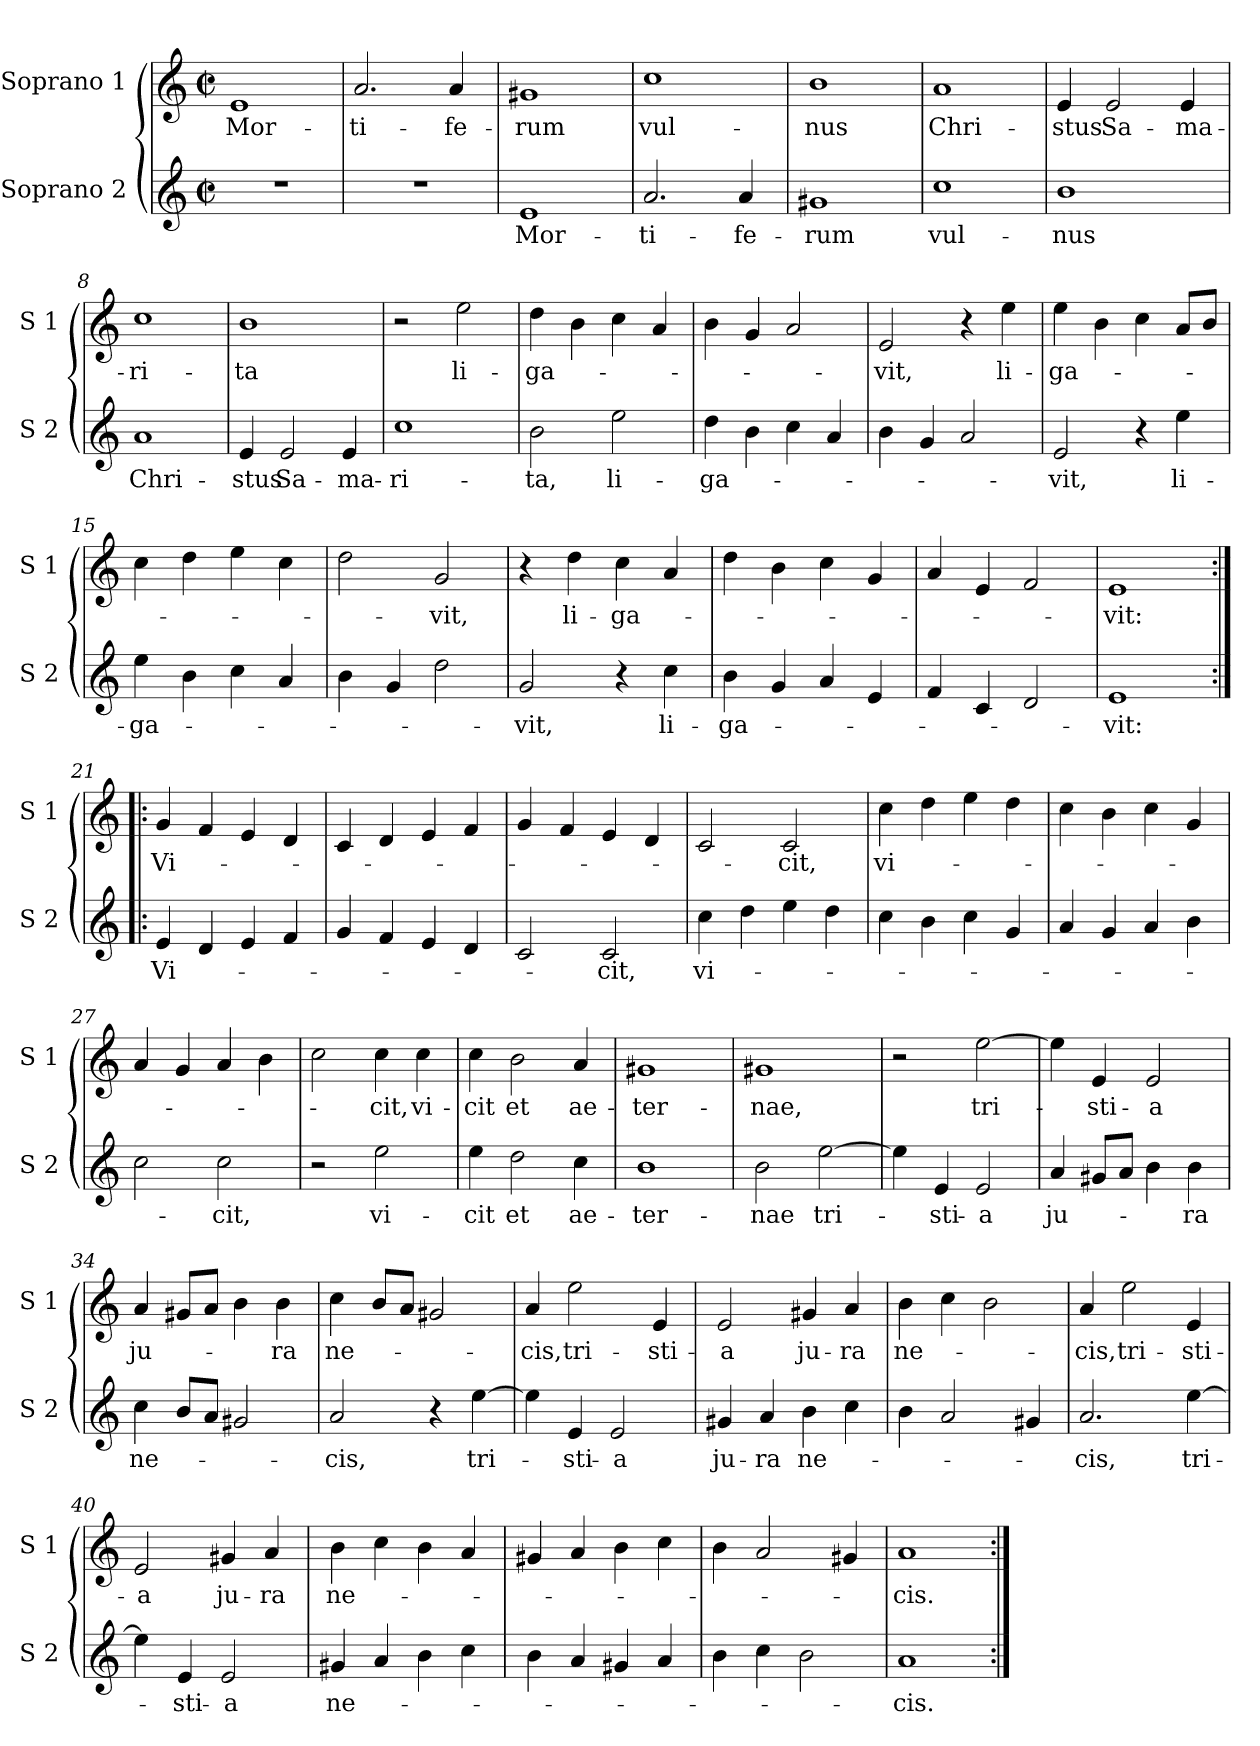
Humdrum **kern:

**kern	**text	**kern	**text
*part2	*part2	*part1	*part1
*staff2	*staff2	*staff1	*staff1
*I"Soprano 2	*	*I"Soprano 1	*
*I'S 2	*	*I'S 1	*
*clefG2	*	*clefG2	*
*k[]	*	*k[]	*
*C:	*	*C:	*
*M2/2	*	*M2/2	*
*met(c|)	*	*met(c|)	*
=1	=1	=1	=1
!	!	!	!LO:LY:b
1r	.	1e	Mor-
=2	=2	=2	=2
!	!	!	!LO:LY:b
1r	.	2.a/	-ti-
!	!	!	!LO:LY:b
.	.	4a/	-fe-
=3	=3	=3	=3
!	!LO:LY:b	!	!LO:LY:b
1e	Mor-	1g#X	-rum
=4	=4	=4	=4
!	!LO:LY:b	!	!LO:LY:b
2.a/	-ti-	1cc	vul-
!	!LO:LY:b	!	!
4a/	-fe-	.	.
=5	=5	=5	=5
!	!LO:LY:b	!	!LO:LY:b
1g#X	-rum	1b	-nus
!!LO:LB:g=z
=6	=6	=6	=6
!	!LO:LY:b	!	!LO:LY:b
1cc	vul-	1a	Chri-
=7	=7	=7	=7
!	!LO:LY:b	!	!LO:LY:b
1b	-nus	4e/	-stus
!	!	!	!LO:LY:b
.	.	2e/	Sa-
!	!	!	!LO:LY:b
.	.	4e/	-ma-
=8	=8	=8	=8
!	!LO:LY:b	!	!LO:LY:b
1a	Chri-	1cc	-ri-
=9	=9	=9	=9
!	!LO:LY:b	!	!LO:LY:b
4e/	-stus	1b	-ta
!	!LO:LY:b	!	!
2e/	Sa-	.	.
!	!LO:LY:b	!	!
4e/	-ma-	.	.
=10	=10	=10	=10
!	!LO:LY:b	!	!
1cc	-ri-	2r	.
!	!	!	!LO:LY:b
.	.	2ee\	li-
!!LO:LB:g=z
=11	=11	=11	=11
!	!LO:LY:b	!	!LO:LY:b
2b\	-ta,	4dd\	-ga-
.	.	4b\	.
!	!LO:LY:b	!	!
2ee\	li-	4cc\	.
.	.	4a/	.
=12	=12	=12	=12
!	!LO:LY:b	!	!
4dd\	-ga-	4b\	.
4b\	.	4g/	.
4cc\	.	2a/	.
4a/	.	.	.
=13	=13	=13	=13
!	!	!	!LO:LY:b
4b\	.	2e/	-vit,
4g/	.	.	.
2a/	.	4r	.
!	!	!	!LO:LY:b
.	.	4ee\	li-
=14	=14	=14	=14
!	!LO:LY:b	!	!LO:LY:b
2e/	-vit,	4ee\	-ga-
.	.	4b\	.
4r	.	4cc\	.
!	!LO:LY:b	!	!
4ee\	li-	8a/L	.
.	.	8b/J	.
=15	=15	=15	=15
!	!LO:LY:b	!	!
4ee\	-ga-	4cc\	.
4b\	.	4dd\	.
4cc\	.	4ee\	.
4a/	.	4cc\	.
!!LO:LB:g=z
=16	=16	=16	=16
4b\	.	2dd\	.
4g/	.	.	.
!	!	!	!LO:LY:b
2dd\	.	2g/	-vit,
=17	=17	=17	=17
!	!LO:LY:b	!	!
2g/	-vit,	4r	.
!	!	!	!LO:LY:b
.	.	4dd\	li-
!	!	!	!LO:LY:b
4r	.	4cc\	-ga-
!	!LO:LY:b	!	!
4cc\	li-	4a/	.
=18	=18	=18	=18
!	!LO:LY:b	!	!
4b\	-ga-	4dd\	.
4g/	.	4b\	.
4a/	.	4cc\	.
4e/	.	4g/	.
=19	=19	=19	=19
4f/	.	4a/	.
4c/	.	4e/	.
2d/	.	2f/	.
=20	=20	=20	=20
!	!LO:LY:b	!	!LO:LY:b
1e	-vit:	1e	-vit:
!!LO:LB:g=z
=21:|!|:	=21:|!|:	=21:|!|:	=21:|!|:
!	!LO:LY:b	!	!LO:LY:b
4e/	Vi-	4g/	Vi-
4d/	.	4f/	.
4e/	.	4e/	.
4f/	.	4d/	.
=22	=22	=22	=22
4g/	.	4c/	.
4f/	.	4d/	.
4e/	.	4e/	.
4d/	.	4f/	.
=23	=23	=23	=23
2c/	.	4g/	.
.	.	4f/	.
!	!LO:LY:b	!	!
2c/	-cit,	4e/	.
.	.	4d/	.
=24	=24	=24	=24
!	!LO:LY:b	!	!
4cc\	vi-	2c/	.
4dd\	.	.	.
!	!	!	!LO:LY:b
4ee\	.	2c/	-cit,
4dd\	.	.	.
=25	=25	=25	=25
!	!	!	!LO:LY:b
4cc\	.	4cc\	vi-
4b\	.	4dd\	.
4cc\	.	4ee\	.
4g/	.	4dd\	.
!!LO:PB:g=z
=26	=26	=26	=26
4a/	.	4cc\	.
4g/	.	4b\	.
4a/	.	4cc\	.
4b\	.	4g/	.
=27	=27	=27	=27
2cc\	.	4a/	.
.	.	4g/	.
!	!LO:LY:b	!	!
2cc\	-cit,	4a/	.
.	.	4b\	.
=28	=28	=28	=28
2r	.	2cc\	.
!	!LO:LY:b	!	!LO:LY:b
2ee\	vi-	4cc\	-cit,
!	!	!	!LO:LY:b
.	.	4cc\	vi-
=29	=29	=29	=29
!	!LO:LY:b	!	!LO:LY:b
4ee\	-cit	4cc\	-cit
!	!LO:LY:b	!	!LO:LY:b
2dd\	et	2b\	et
!	!LO:LY:b	!	!LO:LY:b
4cc\	ae-	4a/	ae-
=30	=30	=30	=30
!	!LO:LY:b	!	!LO:LY:b
1b	-ter-	1g#X	-ter-
!!LO:LB:g=z
=31	=31	=31	=31
!	!LO:LY:b	!	!LO:LY:b
2b\	-nae	1g#X	-nae,
!	!LO:LY:b	!	!
[2ee\	tri-	.	.
=32	=32	=32	=32
4ee\]	.	2r	.
!	!LO:LY:b	!	!
4e/	-sti-	.	.
!	!LO:LY:b	!	!LO:LY:b
2e/	-a	[2ee\	tri-
=33	=33	=33	=33
!	!LO:LY:b	!	!
4a/	ju-	4ee\]	.
!	!	!	!LO:LY:b
8g#X/L	.	4e/	-sti-
8a/J	.	.	.
!	!	!	!LO:LY:b
4b\	.	2e/	-a
!	!LO:LY:b	!	!
4b\	-ra	.	.
=34	=34	=34	=34
!	!LO:LY:b	!	!LO:LY:b
4cc\	ne-	4a/	ju-
8b/L	.	8g#X/L	.
8a/J	.	8a/J	.
2g#X/	.	4b\	.
!	!	!	!LO:LY:b
.	.	4b\	-ra
=35	=35	=35	=35
!	!LO:LY:b	!	!LO:LY:b
2a/	-cis,	4cc\	ne-
.	.	8b/L	.
.	.	8a/J	.
4r	.	2g#X/	.
!	!LO:LY:b	!	!
[4ee\	tri-	.	.
!!LO:LB:g=z
=36	=36	=36	=36
!	!	!	!LO:LY:b
4ee\]	.	4a/	-cis,
!	!LO:LY:b	!	!LO:LY:b
4e/	-sti-	2ee\	tri-
!	!LO:LY:b	!	!
2e/	-a	.	.
!	!	!	!LO:LY:b
.	.	4e/	-sti-
=37	=37	=37	=37
!	!LO:LY:b	!	!LO:LY:b
4g#X/	ju-	2e/	-a
!	!LO:LY:b	!	!
4a/	-ra	.	.
!	!LO:LY:b	!	!LO:LY:b
4b\	ne-	4g#X/	ju-
!	!	!	!LO:LY:b
4cc\	.	4a/	-ra
=38	=38	=38	=38
!	!	!	!LO:LY:b
4b\	.	4b\	ne-
2a/	.	4cc\	.
.	.	2b\	.
4g#X/	.	.	.
=39	=39	=39	=39
!	!LO:LY:b	!	!LO:LY:b
2.a/	-cis,	4a/	-cis,
!	!	!	!LO:LY:b
.	.	2ee\	tri-
!	!LO:LY:b	!	!LO:LY:b
[4ee\	tri-	4e/	-sti-
=40	=40	=40	=40
!	!	!	!LO:LY:b
4ee\]	.	2e/	-a
!	!LO:LY:b	!	!
4e/	-sti-	.	.
!	!LO:LY:b	!	!LO:LY:b
2e/	-a	4g#X/	ju-
!	!	!	!LO:LY:b
.	.	4a/	-ra
!!LO:LB:g=z
=41	=41	=41	=41
!	!LO:LY:b	!	!LO:LY:b
4g#X/	ne-	4b\	ne-
4a/	.	4cc\	.
4b\	.	4b\	.
4cc\	.	4a/	.
=42	=42	=42	=42
4b\	.	4g#X/	.
4a/	.	4a/	.
4g#X/	.	4b\	.
4a/	.	4cc\	.
=43	=43	=43	=43
4b\	.	4b\	.
4cc\	.	2a/	.
2b\	.	.	.
.	.	4g#X/	.
=44	=44	=44	=44
!	!LO:LY:b	!	!LO:LY:b
1a	-cis.	1a	-cis.
=:|!	=:|!	=:|!	=:|!
*-	*-	*-	*-
